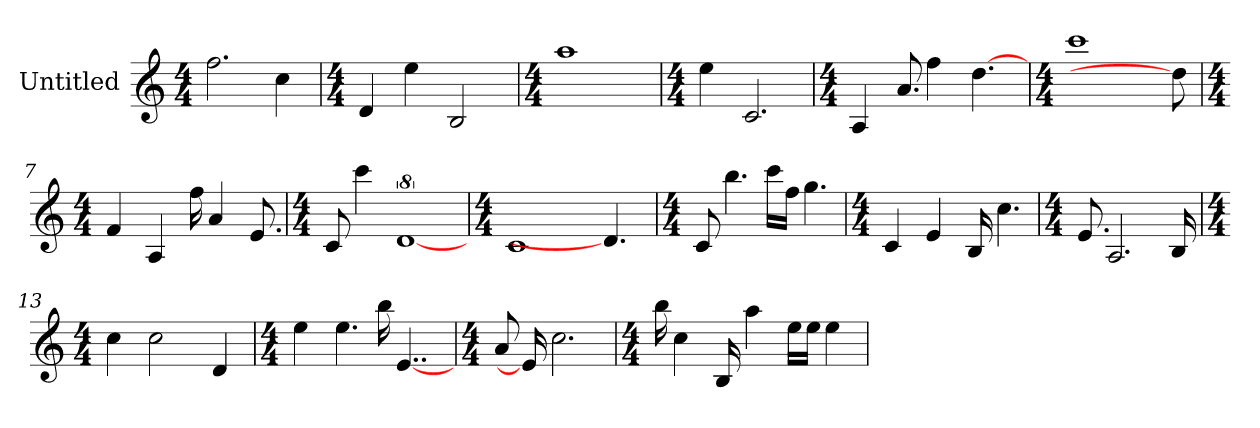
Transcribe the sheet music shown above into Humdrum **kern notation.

**kern
*part1
*staff1
*I"Untitled
*k[]
*C:
*M4/4
=1
!LO:N:vis=2.
2ff
4cc
=2
*k[]
*C:
*M4/4
4d
4ee
2B
=3
*k[]
*C:
*M4/4
1aa
=4
*k[]
*C:
*M4/4
4ee
!LO:N:vis=2.
2c
=5
*k[]
*C:
*M4/4
4A
!LO:N:vis=8.
8a
4ff
[4.dd
=6
*k[]
*C:
*M4/4
1ccc
8dd]
=7
*k[]
*C:
*M4/4
4f
4A
16ff
4a
!LO:N:vis=8.
8e
=8
*k[]
*C:
*M4/4
8c
4ccc
[8%5d
=9
*k[]
*C:
*M4/4
1c
4.d]
=10
*k[]
*C:
*M4/4
8c
!LO:N:vis=4.
4bb
16cccLL
16ffJJ
!LO:N:vis=4.
4gg
=11
*k[]
*C:
*M4/4
4c
4e
16B
!LO:N:vis=4.
4cc
=12
*k[]
*C:
*M4/4
!LO:N:vis=8.
8e
!LO:N:vis=2.
2A
16B
=13
*k[]
*C:
*M4/4
4cc
2cc
4d
=14
*k[]
*C:
*M4/4
4ee
!LO:N:vis=4.
4ee
16bb
[4..e
=15
*k[]
*C:
*M4/4
8a
16e]
!LO:N:vis=2.
2cc
=16
*k[]
*C:
*M4/4
16bb
4cc
16B
4aa
16eeLL
16eeJJ
4ee
=
*-
